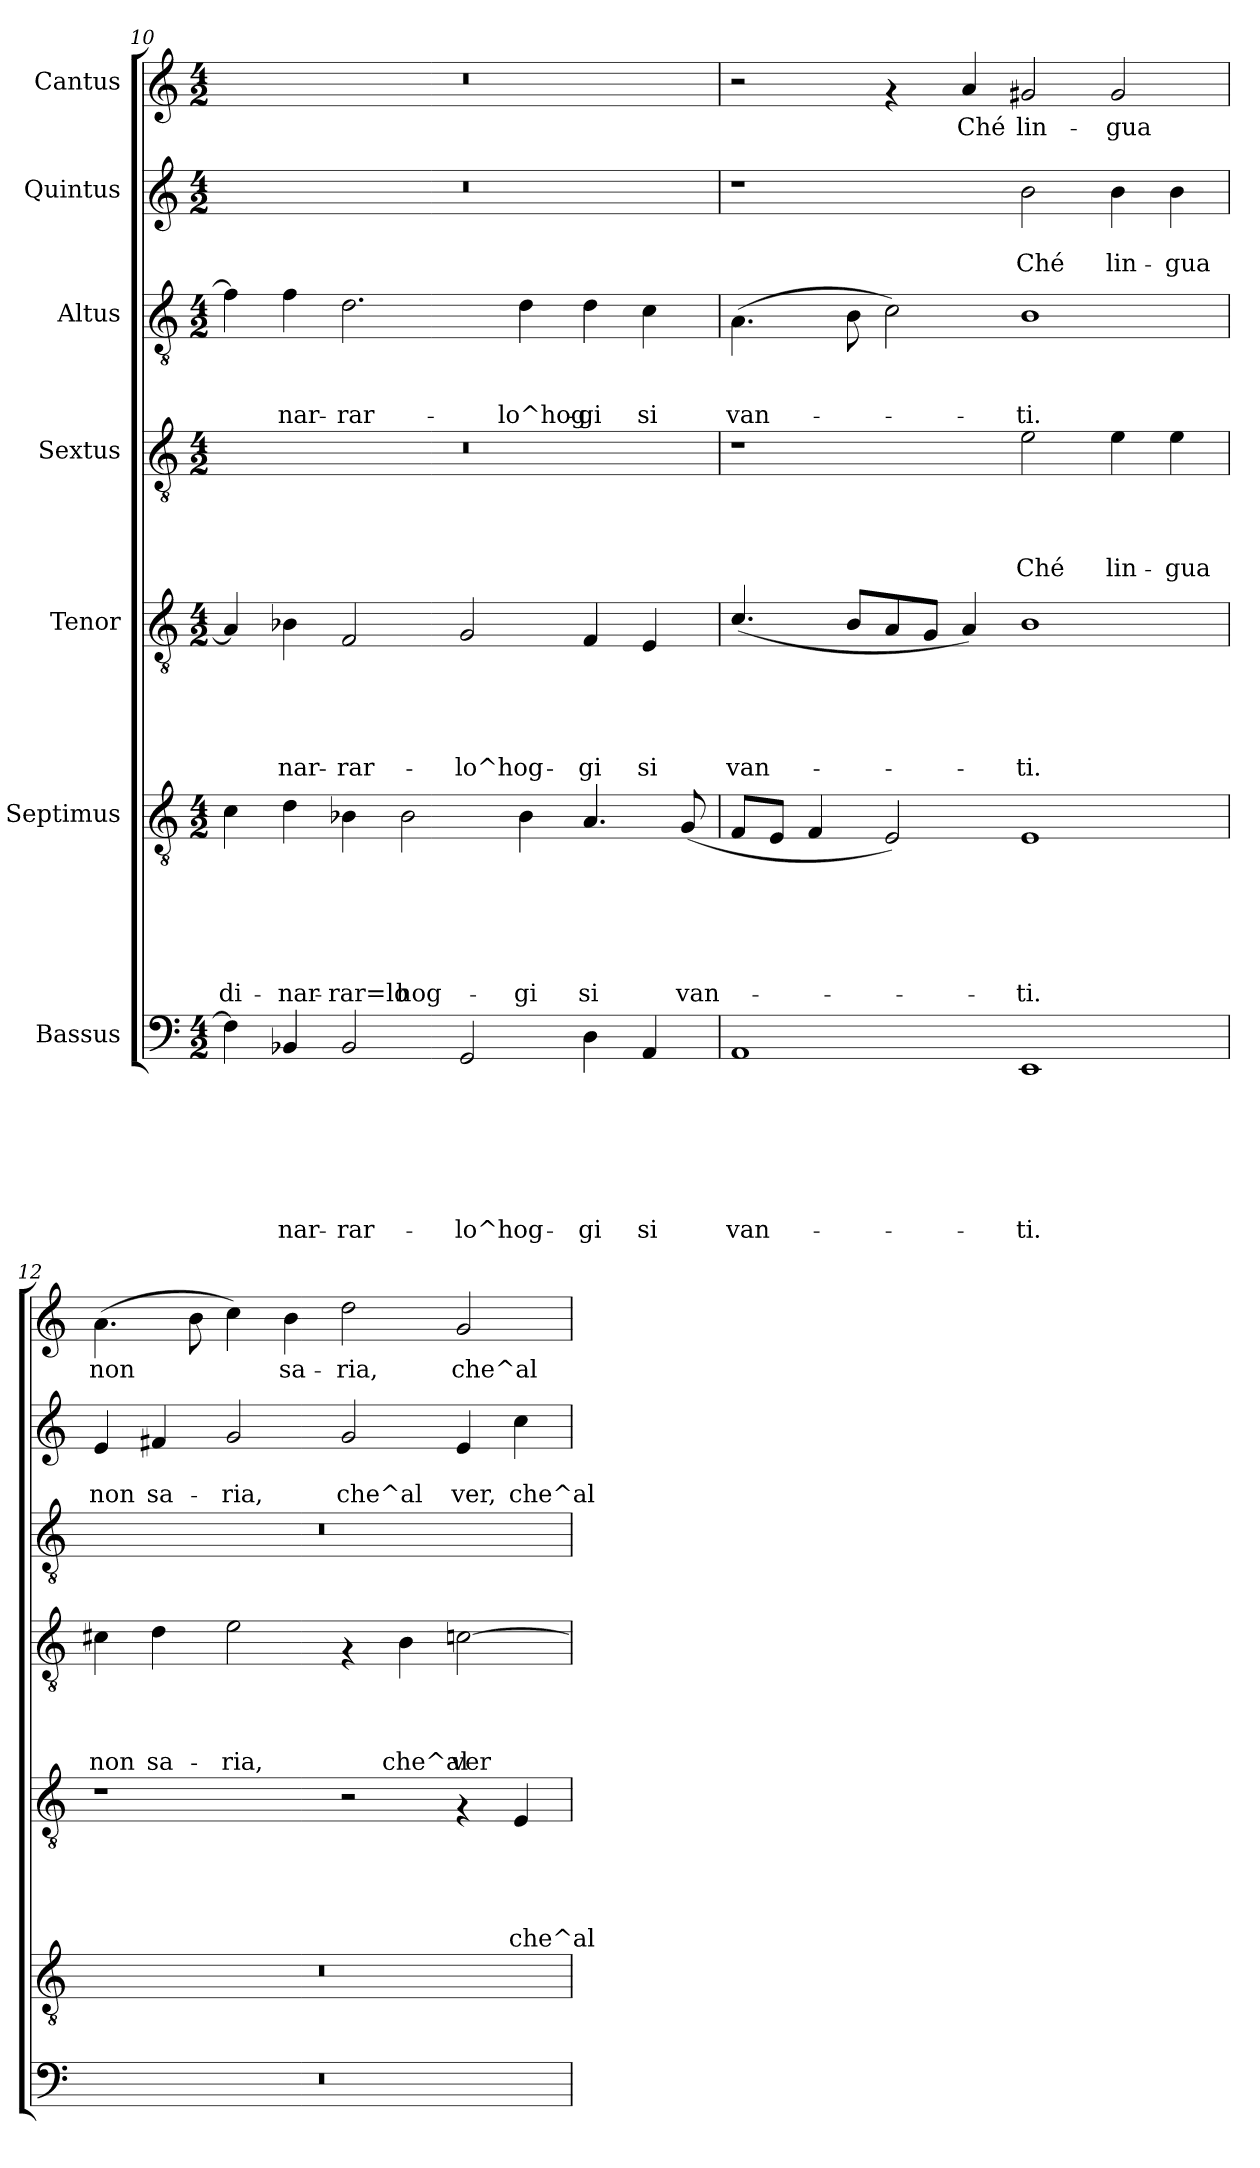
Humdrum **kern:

**kern	**text	**text	**text	**text	**text	**text	**text	**kern	**text	**text	**text	**text	**text	**text	**kern	**text	**text	**text	**text	**text	**kern	**text	**text	**text	**text	**kern	**text	**text	**text	**kern	**text	**text	**kern	**text
*part7	*part7	*part7	*part7	*part7	*part7	*part7	*part7	*part6	*part6	*part6	*part6	*part6	*part6	*part6	*part5	*part5	*part5	*part5	*part5	*part5	*part4	*part4	*part4	*part4	*part4	*part3	*part3	*part3	*part3	*part2	*part2	*part2	*part1	*part1
*staff7	*staff7	*staff7	*staff7	*staff7	*staff7	*staff7	*staff7	*staff6	*staff6	*staff6	*staff6	*staff6	*staff6	*staff6	*staff5	*staff5	*staff5	*staff5	*staff5	*staff5	*staff4	*staff4	*staff4	*staff4	*staff4	*staff3	*staff3	*staff3	*staff3	*staff2	*staff2	*staff2	*staff1	*staff1
*I"Bassus	*	*	*	*	*	*	*	*I"Septimus	*	*	*	*	*	*	*I"Tenor	*	*	*	*	*	*I"Sextus	*	*	*	*	*I"Altus	*	*	*	*I"Quintus	*	*	*I"Cantus	*
!!LO:PB:g=z
*clefF4	*	*	*	*	*	*	*	*clefGv2	*	*	*	*	*	*	*clefGv2	*	*	*	*	*	*clefGv2	*	*	*	*	*clefGv2	*	*	*	*clefG2	*	*	*clefG2	*
*k[]	*	*	*	*	*	*	*	*k[]	*	*	*	*	*	*	*k[]	*	*	*	*	*	*k[]	*	*	*	*	*k[]	*	*	*	*k[]	*	*	*k[]	*
*C:	*	*	*	*	*	*	*	*C:	*	*	*	*	*	*	*C:	*	*	*	*	*	*C:	*	*	*	*	*C:	*	*	*	*C:	*	*	*C:	*
*M4/2	*	*	*	*	*	*	*	*M4/2	*	*	*	*	*	*	*M4/2	*	*	*	*	*	*M4/2	*	*	*	*	*M4/2	*	*	*	*M4/2	*	*	*M4/2	*
=10	=10	=10	=10	=10	=10	=10	=10	=10	=10	=10	=10	=10	=10	=10	=10	=10	=10	=10	=10	=10	=10	=10	=10	=10	=10	=10	=10	=10	=10	=10	=10	=10	=10	=10
!	!	!	!	!	!	!	!	!	!	!	!	!	!	!LO:LY:b	!	!	!	!	!	!	!	!	!	!	!	!	!	!	!	!	!	!	!	!
4F\]	.	.	.	.	.	.	.	4c\	.	.	.	.	.	di-	4A/]	.	.	.	.	.	0r	.	.	.	.	4f\]	.	.	.	0r	.	.	0r	.
!	!	!	!	!	!	!	!LO:LY:b	!	!	!	!	!	!	!LO:LY:b	!	!	!	!	!	!LO:LY:b	!	!	!	!	!	!	!	!	!LO:LY:b	!	!	!	!	!
4BB-X/	.	.	.	.	.	.	-nar-	4d\	.	.	.	.	.	-nar-	4B-X\	.	.	.	.	-nar-	.	.	.	.	.	4f\	.	.	-nar-	.	.	.	.	.
!	!	!	!	!	!	!	!LO:LY:b	!	!	!	!	!	!	!LO:LY:b	!	!	!	!	!	!LO:LY:b	!	!	!	!	!	!	!	!	!LO:LY:b	!	!	!	!	!
2BB-/	.	.	.	.	.	.	-rar-	4B-X\	.	.	.	.	.	-rar=lo	2F/	.	.	.	.	-rar-	.	.	.	.	.	2.d\	.	.	-rar-	.	.	.	.	.
!	!	!	!	!	!	!	!	!	!	!	!	!	!	!LO:LY:b	!	!	!	!	!	!	!	!	!	!	!	!	!	!	!	!	!	!	!	!
.	.	.	.	.	.	.	.	2B-\	.	.	.	.	.	hog-	.	.	.	.	.	.	.	.	.	.	.	.	.	.	.	.	.	.	.	.
!	!	!	!	!	!	!	!LO:LY:b	!	!	!	!	!	!	!	!	!	!	!	!	!LO:LY:b	!	!	!	!	!	!	!	!	!	!	!	!	!	!
2GG/	.	.	.	.	.	.	-lo^hog-	.	.	.	.	.	.	.	2G/	.	.	.	.	-lo^hog-	.	.	.	.	.	.	.	.	.	.	.	.	.	.
!	!	!	!	!	!	!	!	!	!	!	!	!	!	!LO:LY:b	!	!	!	!	!	!	!	!	!	!	!	!	!	!	!LO:LY:b	!	!	!	!	!
.	.	.	.	.	.	.	.	4B-\	.	.	.	.	.	-gi	.	.	.	.	.	.	.	.	.	.	.	4d\	.	.	-lo^hog-	.	.	.	.	.
!	!	!	!	!	!	!	!LO:LY:b	!	!	!	!	!	!	!LO:LY:b	!	!	!	!	!	!LO:LY:b	!	!	!	!	!	!	!	!	!LO:LY:b	!	!	!	!	!
4D\	.	.	.	.	.	.	-gi	4.A/	.	.	.	.	.	si	4F/	.	.	.	.	-gi	.	.	.	.	.	4d\	.	.	-gi	.	.	.	.	.
!	!	!	!	!	!	!	!LO:LY:b	!	!	!	!	!	!	!	!	!	!	!	!	!LO:LY:b	!	!	!	!	!	!	!	!	!LO:LY:b	!	!	!	!	!
4AA/	.	.	.	.	.	.	si	.	.	.	.	.	.	.	4E/	.	.	.	.	si	.	.	.	.	.	4c\	.	.	si	.	.	.	.	.
!	!	!	!	!	!	!	!	!	!	!	!	!	!	!LO:LY:b	!	!	!	!	!	!	!	!	!	!	!	!	!	!	!	!	!	!	!	!
.	.	.	.	.	.	.	.	(<8G/	.	.	.	.	.	van-	.	.	.	.	.	.	.	.	.	.	.	.	.	.	.	.	.	.	.	.
=11	=11	=11	=11	=11	=11	=11	=11	=11	=11	=11	=11	=11	=11	=11	=11	=11	=11	=11	=11	=11	=11	=11	=11	=11	=11	=11	=11	=11	=11	=11	=11	=11	=11	=11
!	!	!	!	!	!	!	!LO:LY:b	!	!	!	!	!	!	!	!	!	!	!	!	!LO:LY:b	!	!	!	!	!	!	!	!	!LO:LY:b	!	!	!	!	!
1AA	.	.	.	.	.	.	van-	8F/L	.	.	.	.	.	.	(<4.c/	.	.	.	.	van-	1r	.	.	.	.	(>4.A\	.	.	van-	1r	.	.	2r	.
.	.	.	.	.	.	.	.	8E/J	.	.	.	.	.	.	.	.	.	.	.	.	.	.	.	.	.	.	.	.	.	.	.	.	.	.
.	.	.	.	.	.	.	.	4F/	.	.	.	.	.	.	.	.	.	.	.	.	.	.	.	.	.	.	.	.	.	.	.	.	.	.
.	.	.	.	.	.	.	.	.	.	.	.	.	.	.	8B/L	.	.	.	.	.	.	.	.	.	.	8B\	.	.	.	.	.	.	.	.
.	.	.	.	.	.	.	.	2E/)	.	.	.	.	.	.	8A/	.	.	.	.	.	.	.	.	.	.	2c\)	.	.	.	.	.	.	4rf	.
.	.	.	.	.	.	.	.	.	.	.	.	.	.	.	8G/J	.	.	.	.	.	.	.	.	.	.	.	.	.	.	.	.	.	.	.
!	!	!	!	!	!	!	!	!	!	!	!	!	!	!	!	!	!	!	!	!	!	!	!	!	!	!	!	!	!	!	!	!	!	!LO:LY:b
.	.	.	.	.	.	.	.	.	.	.	.	.	.	.	4A/)	.	.	.	.	.	.	.	.	.	.	.	.	.	.	.	.	.	4a/	Ché
!	!	!	!	!	!	!	!LO:LY:b	!	!	!	!	!	!	!LO:LY:b	!	!	!	!	!	!LO:LY:b	!	!	!	!	!LO:LY:b	!	!	!	!LO:LY:b	!	!	!LO:LY:b	!	!LO:LY:b
1EE	.	.	.	.	.	.	-ti.	1E	.	.	.	.	.	-ti.	1B	.	.	.	.	-ti.	2e\	.	.	.	Ché	1B	.	.	-ti.	2b\	.	Ché	2g#X/	lin-
!	!	!	!	!	!	!	!	!	!	!	!	!	!	!	!	!	!	!	!	!	!	!	!	!	!LO:LY:b	!	!	!	!	!	!	!LO:LY:b	!	!LO:LY:b
.	.	.	.	.	.	.	.	.	.	.	.	.	.	.	.	.	.	.	.	.	4e\	.	.	.	lin-	.	.	.	.	4b\	.	lin-	2g#/	-gua
!	!	!	!	!	!	!	!	!	!	!	!	!	!	!	!	!	!	!	!	!	!	!	!	!	!LO:LY:b	!	!	!	!	!	!	!LO:LY:b	!	!
.	.	.	.	.	.	.	.	.	.	.	.	.	.	.	.	.	.	.	.	.	4e\	.	.	.	-gua	.	.	.	.	4b\	.	-gua	.	.
=12	=12	=12	=12	=12	=12	=12	=12	=12	=12	=12	=12	=12	=12	=12	=12	=12	=12	=12	=12	=12	=12	=12	=12	=12	=12	=12	=12	=12	=12	=12	=12	=12	=12	=12
!	!	!	!	!	!	!	!	!	!	!	!	!	!	!	!	!	!	!	!	!	!	!	!	!	!LO:LY:b	!	!	!	!	!	!	!LO:LY:b	!	!LO:LY:b
0r	.	.	.	.	.	.	.	0r	.	.	.	.	.	.	1r	.	.	.	.	.	4c#X\	.	.	.	non	0r	.	.	.	4e/	.	non	(>4.a\	non
!	!	!	!	!	!	!	!	!	!	!	!	!	!	!	!	!	!	!	!	!	!	!	!	!	!LO:LY:b	!	!	!	!	!	!	!LO:LY:b	!	!
.	.	.	.	.	.	.	.	.	.	.	.	.	.	.	.	.	.	.	.	.	4d\	.	.	.	sa-	.	.	.	.	4f#X/	.	sa-	.	.
.	.	.	.	.	.	.	.	.	.	.	.	.	.	.	.	.	.	.	.	.	.	.	.	.	.	.	.	.	.	.	.	.	8b\	.
!	!	!	!	!	!	!	!	!	!	!	!	!	!	!	!	!	!	!	!	!	!	!	!	!	!LO:LY:b	!	!	!	!	!	!	!LO:LY:b	!	!
.	.	.	.	.	.	.	.	.	.	.	.	.	.	.	.	.	.	.	.	.	2e\	.	.	.	-ria,	.	.	.	.	2g/	.	-ria,	4cc\)	.
!	!	!	!	!	!	!	!	!	!	!	!	!	!	!	!	!	!	!	!	!	!	!	!	!	!	!	!	!	!	!	!	!	!	!LO:LY:b
.	.	.	.	.	.	.	.	.	.	.	.	.	.	.	.	.	.	.	.	.	.	.	.	.	.	.	.	.	.	.	.	.	4b\	sa-
!	!	!	!	!	!	!	!	!	!	!	!	!	!	!	!	!	!	!	!	!	!	!	!	!	!	!	!	!	!	!	!	!LO:LY:b	!	!LO:LY:b
.	.	.	.	.	.	.	.	.	.	.	.	.	.	.	2r	.	.	.	.	.	4rF	.	.	.	.	.	.	.	.	2g/	.	che^al	2dd\	-ria,
!	!	!	!	!	!	!	!	!	!	!	!	!	!	!	!	!	!	!	!	!	!	!	!	!	!LO:LY:b	!	!	!	!	!	!	!	!	!
.	.	.	.	.	.	.	.	.	.	.	.	.	.	.	.	.	.	.	.	.	4B\	.	.	.	che^al	.	.	.	.	.	.	.	.	.
!	!	!	!	!	!	!	!	!	!	!	!	!	!	!	!	!	!	!	!	!	!	!	!	!	!LO:LY:b	!	!	!	!	!	!	!LO:LY:b	!	!LO:LY:b
.	.	.	.	.	.	.	.	.	.	.	.	.	.	.	4rF	.	.	.	.	.	[>2cn\	.	.	.	ver	.	.	.	.	4e/	.	ver,	2g/	che^al
!	!	!	!	!	!	!	!	!	!	!	!	!	!	!	!	!	!	!	!	!LO:LY:b	!	!	!	!	!	!	!	!	!	!	!	!LO:LY:b	!	!
.	.	.	.	.	.	.	.	.	.	.	.	.	.	.	4E/	.	.	.	.	che^al	.	.	.	.	.	.	.	.	.	4cc\	.	che^al	.	.
=	=	=	=	=	=	=	=	=	=	=	=	=	=	=	=	=	=	=	=	=	=	=	=	=	=	=	=	=	=	=	=	=	=	=
*-	*-	*-	*-	*-	*-	*-	*-	*-	*-	*-	*-	*-	*-	*-	*-	*-	*-	*-	*-	*-	*-	*-	*-	*-	*-	*-	*-	*-	*-	*-	*-	*-	*-	*-
